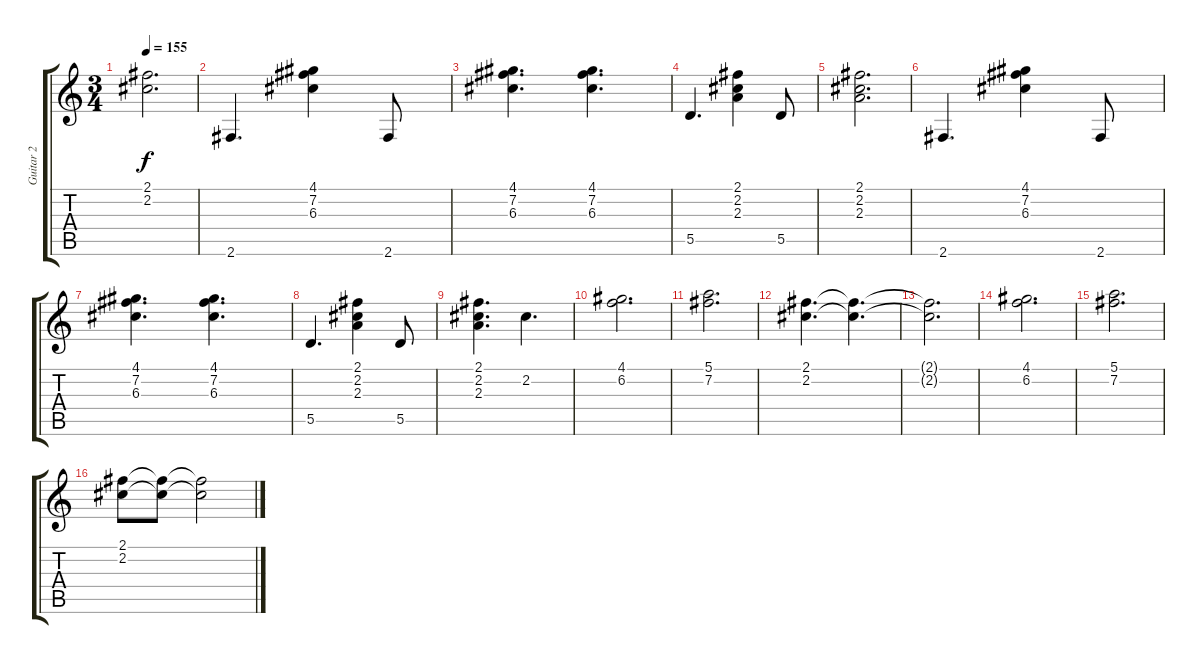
\track ("Guitar 2" "Guitar 2") {instrument electricguitarjazz}
\staff {score tabs}
\tuning (E4 B3 G3 D3 A2 E2) {hide}
\ts (3 4)
\tempo 155
\clef g2
\ks c
(2.1{t} 2.2{t}).2{d dy f} |
2.6.4{d} (4.1 7.2 6.3).4 2.6.8 |
(4.1 7.2 6.3).4{d} (4.1 7.2 6.3).4{d} |
5.5.4{d} (2.1 2.2 2.3).4 5.5.8 |
(2.1 2.2 2.3).2{d} |
2.6.4{d} (4.1 7.2 6.3).4 2.6.8 |
(4.1 7.2 6.3).4{d} (4.1 7.2 6.3).4{d} |
5.5.4{d} (2.1 2.2 2.3).4 5.5.8 |
(2.1 2.2 2.3).4{d} 2.2.4{d} |
(4.1 6.2).2{d} |
(5.1 7.2).2{d} |
(2.1 2.2).4{d} (2.1{t} 2.2{t}).4{d} |
(2.1{t} 2.2{t}).2{d} |
(4.1 6.2).2{d} |
(5.1 7.2).2{d} |
(2.1 2.2).8 (2.1{t} 2.2{t}).8 (2.1{t} 2.2{t}).2
